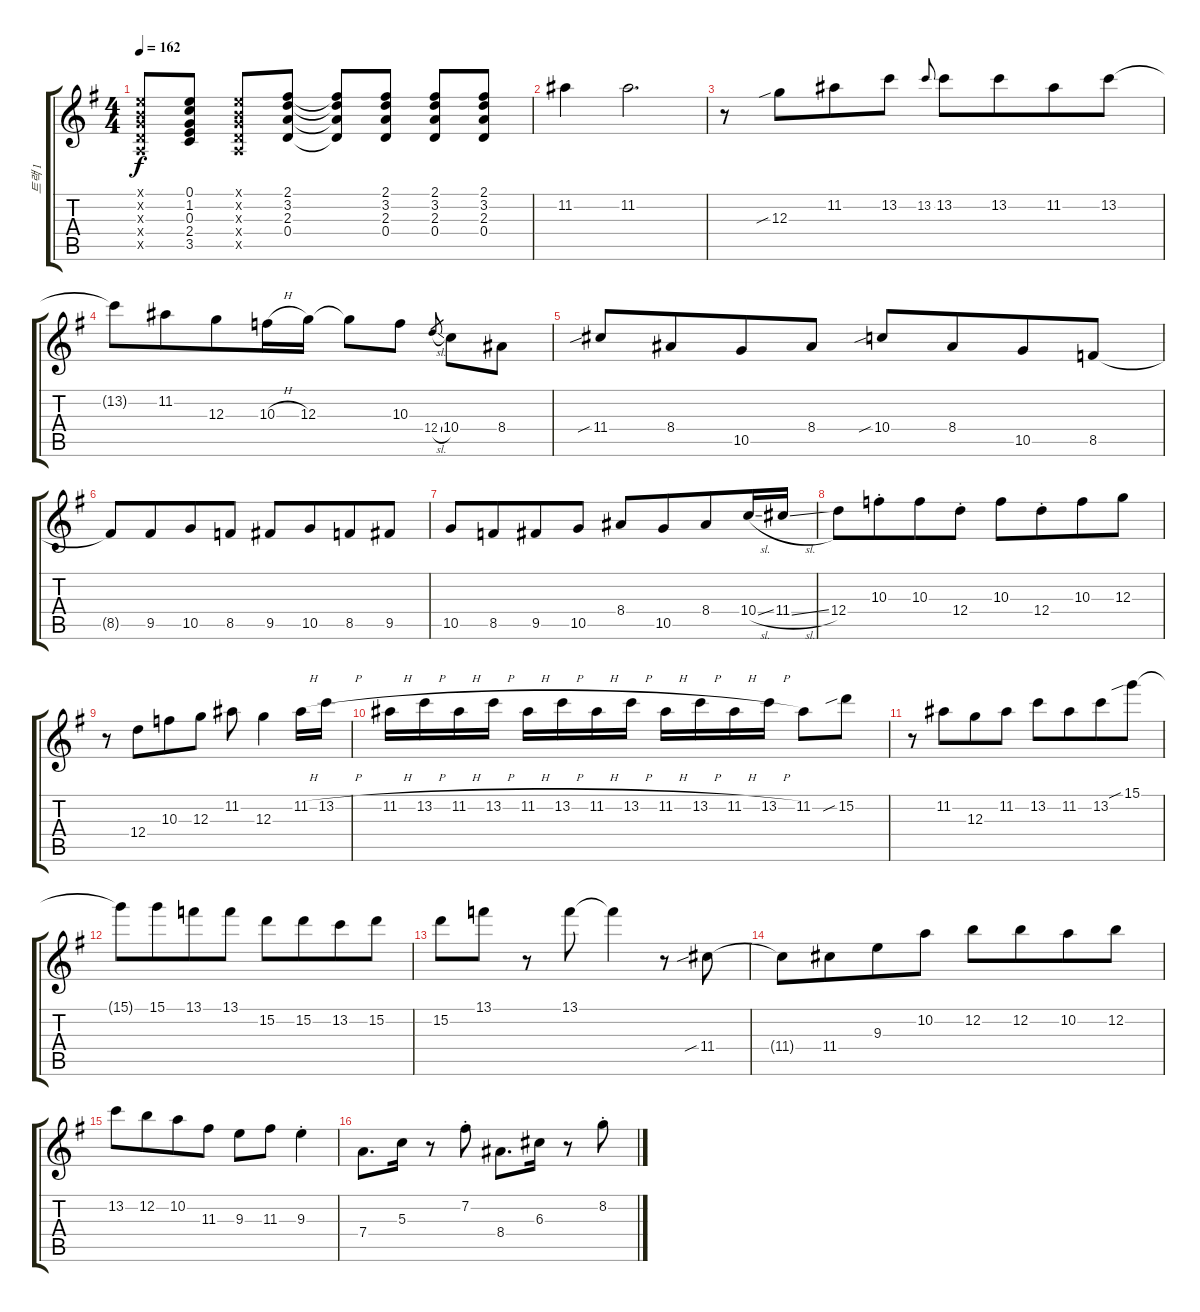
\track ("트랙 1" "트랙 1") {instrument acousticguitarsteel}
\staff {score tabs}
\tuning (E4 B3 G3 D3 A2 E2) {hide}
\ts (4 4)
\tempo 162
\clef g2
\ks g
(0.1{x} 0.2{x} 0.3{x} 0.4{x} 0.5{x}).8{dy f} (0.1 1.2 0.3 2.4 3.5).8 (0.1{x} 0.2{x} 0.3{x} 0.4{x} 0.5{x}).8 (2.1 3.2 2.3 0.4).8 (2.1{t} 3.2{t} 2.3{t} 0.4{t}).8 (2.1 3.2 2.3 0.4).8 (2.1 3.2 2.3 0.4).8 (2.1 3.2 2.3 0.4).8 |
11.2.4 11.2.2{d} |
r.8 12.3{sib}.8{beam merge} 11.2.8 13.2.8 13.2.8{gr onbeat} 13.2.8 13.2.8{beam merge} 11.2.8 13.2.8 |
13.2{t}.8 11.2.8{beam merge} 12.3.8 10.3{h}.16 12.3.16 12.3{t}.8 10.3.8 12.4{sl}.8{gr} 10.4.8 8.4.8 |
11.4{sib}.8 8.4.8{beam merge} 10.5.8 8.4.8 10.4{sib}.8 8.4.8{beam merge} 10.5.8 8.5.8 |
8.5{t}.8 9.5.8{beam merge} 10.5.8 8.5.8 9.5.8 10.5.8{beam merge} 8.5.8 9.5.8 |
10.5.8 8.5.8{beam merge} 9.5.8 10.5.8 8.4.8 10.5.8{beam merge} 8.4.8 10.4{sl}.16 11.4{sl}.16 |
12.4.8 10.3{st}.8{beam merge} 10.3.8 12.4{st}.8 10.3.8 12.4{st}.8{beam merge} 10.3.8 12.3.8 |
r.8 12.4.8{beam merge} 10.3.8 12.3.8 11.2.8 12.3.4 11.2{h}.16 13.2{h}.16 |
11.2{h}.16 13.2{h}.16 11.2{h}.16 13.2{h}.16 11.2{h}.16 13.2{h}.16 11.2{h}.16 13.2{h}.16 11.2{h}.16 13.2{h}.16 11.2{h}.16 13.2{h}.16 11.2.8 15.2{sib}.8 |
r.8 11.2.8{beam merge} 12.3.8 11.2.8 13.2.8 11.2.8{beam merge} 13.2.8 15.1{sib}.8 |
15.1{t}.8 15.1.8{beam merge} 13.1.8 13.1.8 15.2.8 15.2.8{beam merge} 13.2.8 15.2.8 |
15.2.8 13.1.8 r.8 13.1.8 13.1{t}.4 r.8 11.4{sib}.8 |
11.4{t}.8 11.4.8{beam merge} 9.3.8 10.2.8 12.2.8 12.2.8{beam merge} 10.2.8 12.2.8 |
13.2.8 12.2.8{beam merge} 10.2.8 11.3.8 9.3.8 11.3.8 9.3{st}.4 |
7.4.8{d} 5.3.16 r.8 7.2{st}.8 8.4.8{d} 6.3.16 r.8 8.2{st}.8
